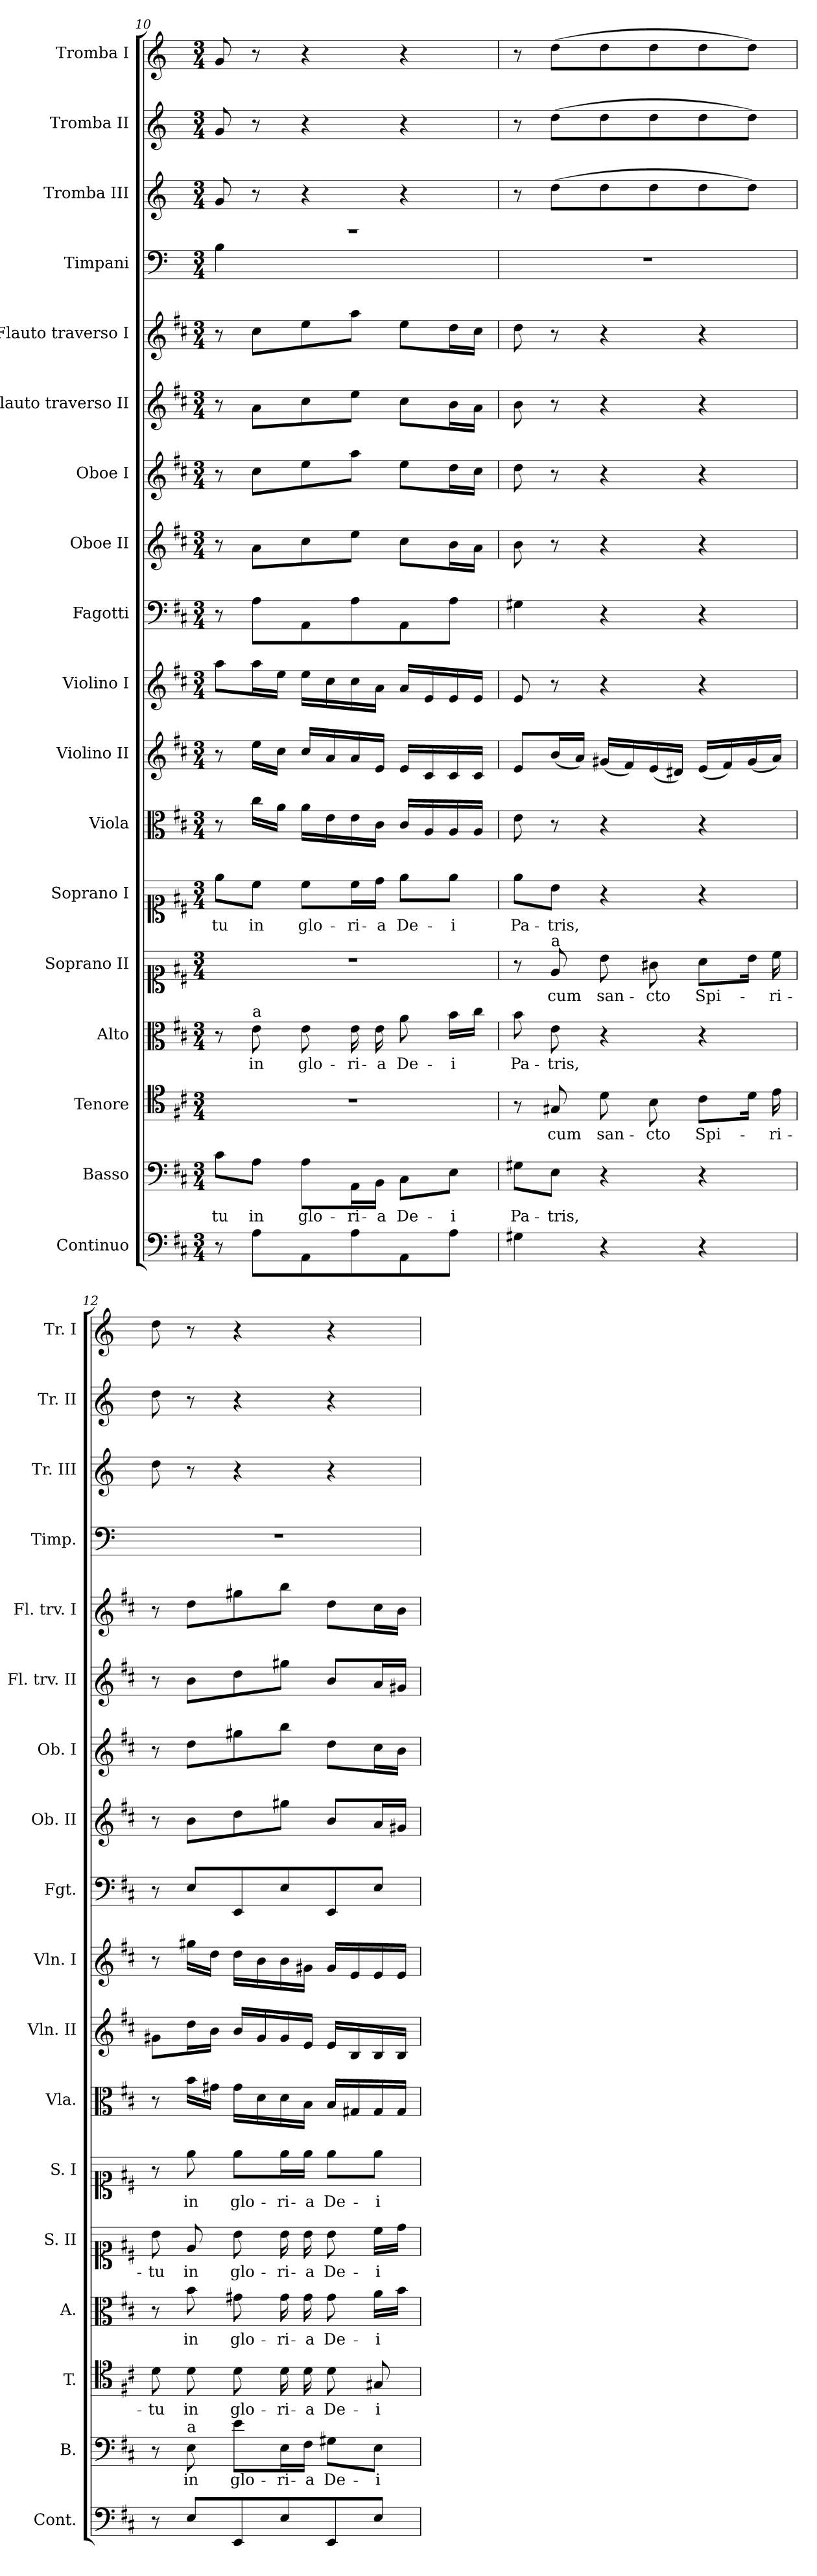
**kern	**kern	**text	**kern	**text	**kern	**text	**kern	**text	**kern	**text	**kern	**kern	**kern	**kern	**kern	**kern	**kern	**kern	**kern	**kern	**kern	**kern
*part18	*part17	*part17	*part16	*part16	*part15	*part15	*part14	*part14	*part13	*part13	*part12	*part11	*part10	*part9	*part8	*part7	*part6	*part5	*part4	*part3	*part2	*part1
*staff18	*staff17	*staff17	*staff16	*staff16	*staff15	*staff15	*staff14	*staff14	*staff13	*staff13	*staff12	*staff11	*staff10	*staff9	*staff8	*staff7	*staff6	*staff5	*staff4	*staff3	*staff2	*staff1
*I"Continuo	*I"Basso	*	*I"Tenore	*	*I"Alto	*	*I"Soprano II	*	*I"Soprano I	*	*I"Viola	*I"Violino II	*I"Violino I	*I"Fagotti	*I"Oboe II	*I"Oboe I	*I"Flauto traverso II	*I"Flauto traverso I	*I"Timpani	*I"Tromba III	*I"Tromba II	*I"Tromba I
*I'Cont.	*I'B.	*	*I'T.	*	*I'A.	*	*I'S. II	*	*I'S. I	*	*I'Vla.	*I'Vln. II	*I'Vln. I	*I'Fgt.	*I'Ob. II	*I'Ob. I	*I'Fl. trv. II	*I'Fl. trv. I	*I'Timp.	*I'Tr. III	*I'Tr. II	*I'Tr. I
*clefF4	*clefF4	*	*clefC4	*	*clefC3	*	*clefC1	*	*clefC1	*	*clefC3	*clefG2	*clefG2	*clefF4	*clefG2	*clefG2	*clefG2	*clefG2	*clefF4	*clefG2	*clefG2	*clefG2
*	*	*	*	*	*	*	*	*	*	*	*	*	*	*	*	*	*	*	*ITrd-1c-2	*ITrd-1c-2	*ITrd-1c-2	*ITrd-1c-2
*k[f#c#]	*k[f#c#]	*	*k[f#c#]	*	*k[f#c#]	*	*k[f#c#]	*	*k[f#c#]	*	*k[f#c#]	*k[f#c#]	*k[f#c#]	*k[f#c#]	*k[f#c#]	*k[f#c#]	*k[f#c#]	*k[f#c#]	*k[f#c#]	*k[f#c#]	*k[f#c#]	*k[f#c#]
*M3/4	*M3/4	*	*M3/4	*	*M3/4	*	*M3/4	*	*M3/4	*	*M3/4	*M3/4	*M3/4	*M3/4	*M3/4	*M3/4	*M3/4	*M3/4	*M3/4	*M3/4	*M3/4	*M3/4
=10	=10	=10	=10	=10	=10	=10	=10	=10	=10	=10	=10	=10	=10	=10	=10	=10	=10	=10	=10	=10	=10	=10
*	*	*	*	*	*	*	*	*	*	*	*	*	*	*	*	*	*	*	*^	*	*	*
8r	8c#\L	-tu	2.r	.	8r	.	2.r	.	8ee\L	-tu	8r	8r	8aa\L	8r	8r	8r	8r	8r	2.r	4c#\	8a/	8a/	8a/
!	!	!	!	!	!LO:TX:a:t=a	!	!	!	!	!	!	!	!	!	!	!	!	!	!	!	!	!	!
8A\L	8A\J	in	.	.	8e\	in	.	.	8cc#\J	in	16cc#\LL	16ee\LL	16aa\L	8A\L	8a\L	8cc#\L	8a\L	8cc#\L	.	.	8r	8r	8r
.	.	.	.	.	.	.	.	.	.	.	16a\JJ	16cc#\JJ	16ee\JJ	.	.	.	.	.	.	.	.	.	.
8AA\	8A\L	glo-	.	.	8e\	glo-	.	.	8cc#\L	glo-	16a\LL	16cc#/LL	16ee\LL	8AA\	8cc#\	8ee\	8cc#\	8ee\	.	2ryy	4r	4r	4r
.	.	.	.	.	.	.	.	.	.	.	16e\	16a/	16cc#\	.	.	.	.	.	.	.	.	.	.
8A\	16AA\L	-ri-	.	.	16e\	-ri-	.	.	16cc#\L	-ri-	16e\	16a/	16cc#\	8A\	8ee\J	8aa\J	8ee\J	8aa\J	.	.	.	.	.
.	16BB\JJ	-a	.	.	16e\	-a	.	.	16dd\JJ	-a	16c#\JJ	16e/JJ	16a\JJ	.	.	.	.	.	.	.	.	.	.
8AA\	8C#\L	De-	.	.	8a\	De-	.	.	8ee\L	De-	16c#/LL	16e/LL	16a/LL	8AA\	8cc#\L	8ee\L	8cc#\L	8ee\L	.	.	4r	4r	4r
.	.	.	.	.	.	.	.	.	.	.	16A/	16c#/	16e/	.	.	.	.	.	.	.	.	.	.
8A\J	8E\J	-i	.	.	16b\LL	-i	.	.	8ee\J	-i	16A/	16c#/	16e/	8A\J	16b\L	16dd\L	16b\L	16dd\L	.	.	.	.	.
.	.	.	.	.	16cc#\JJ	.	.	.	.	.	16A/JJ	16c#/JJ	16e/JJ	.	16a\JJ	16cc#\JJ	16a\JJ	16cc#\JJ	.	.	.	.	.
*	*	*	*	*	*	*	*	*	*	*	*	*	*	*	*	*	*	*	*v	*v	*	*	*
=11	=11	=11	=11	=11	=11	=11	=11	=11	=11	=11	=11	=11	=11	=11	=11	=11	=11	=11	=11	=11	=11	=11
4G#X\	8G#X\L	Pa-	8r	.	8b\	Pa-	8r	.	8ee\L	Pa-	8e\	8e/L	8e/	4G#X\	8b\	8dd\	8b\	8dd\	2.r	8r	8r	8r
!	!	!	!	!	!	!	!LO:TX:a:t=a	!	!	!	!	!	!	!	!	!	!	!	!	!	!	!
.	8E\J	-tris,	8G#X/	cum	8e\	-tris,	8e/	cum	8b\J	-tris,	8r	(16b/L	8r	.	8r	8r	8r	8r	.	(8ee\L	(8ee\L	(8ee\L
.	.	.	.	.	.	.	.	.	.	.	.	16a/JJ)	.	.	.	.	.	.	.	.	.	.
4r	4r	.	8d\	san-	4r	.	8b\	san-	4r	.	4r	(16g#X/LL	4r	4r	4r	4r	4r	4r	.	8ee\	8ee\	8ee\
.	.	.	.	.	.	.	.	.	.	.	.	16f#/)	.	.	.	.	.	.	.	.	.	.
.	.	.	8B\	-cto	.	.	8g#X\	-cto	.	.	.	(16e/	.	.	.	.	.	.	.	8ee\	8ee\	8ee\
.	.	.	.	.	.	.	.	.	.	.	.	16d#X/JJ)	.	.	.	.	.	.	.	.	.	.
4r	4r	.	8c#\L	Spi-	4r	.	8a\L	Spi-	4r	.	4r	(16e/LL	4r	4r	4r	4r	4r	4r	.	8ee\	8ee\	8ee\
.	.	.	.	.	.	.	.	.	.	.	.	16f#/)	.	.	.	.	.	.	.	.	.	.
.	.	.	16d\Jk	.	.	.	16b\Jk	.	.	.	.	(16g#/	.	.	.	.	.	.	.	8ee\J)	8ee\J)	8ee\J)
.	.	.	16e\	-ri-	.	.	16cc#\	-ri-	.	.	.	16a/JJ)	.	.	.	.	.	.	.	.	.	.
=12	=12	=12	=12	=12	=12	=12	=12	=12	=12	=12	=12	=12	=12	=12	=12	=12	=12	=12	=12	=12	=12	=12
8r	8r	.	8d\	-tu	8r	.	8b\	-tu	8r	.	8r	8g#X\L	8r	8r	8r	8r	8r	8r	2.r	8ee\	8ee\	8ee\
!	!LO:TX:a:t=a	!	!	!	!	!	!	!	!	!	!	!	!	!	!	!	!	!	!	!	!	!
8E/L	8E\	in	8d\	in	8b\	in	8e/	in	8ee\	in	16b\LL	16dd\L	16gg#X\LL	8E/L	8b\L	8dd\L	8b\L	8dd\L	.	8r	8r	8r
.	.	.	.	.	.	.	.	.	.	.	16g#X\JJ	16b\JJ	16dd\JJ	.	.	.	.	.	.	.	.	.
8EE/	8e\L	glo-	8d\	glo-	8g#X\	glo-	8b\	glo-	8ee\L	glo-	16g#\LL	16b/LL	16dd\LL	8EE/	8dd\	8gg#X\	8dd\	8gg#X\	.	4r	4r	4r
.	.	.	.	.	.	.	.	.	.	.	16d\	16g#/	16b\	.	.	.	.	.	.	.	.	.
8E/	16E\L	-ri-	16d\	-ri-	16g#\	-ri-	16b\	-ri-	16ee\L	-ri-	16d\	16g#/	16b\	8E/	8gg#X\J	8bb\J	8gg#X\J	8bb\J	.	.	.	.
.	16F#\JJ	-a	16d\	-a	16g#\	-a	16b\	-a	16ee\JJ	-a	16B\JJ	16e/JJ	16g#X\JJ	.	.	.	.	.	.	.	.	.
8EE/	8G#X\L	De-	8d\	De-	8g#\	De-	8b\	De-	8ee\L	De-	16B/LL	16e/LL	16g#/LL	8EE/	8b/L	8dd\L	8b/L	8dd\L	.	4r	4r	4r
.	.	.	.	.	.	.	.	.	.	.	16G#X/	16B/	16e/	.	.	.	.	.	.	.	.	.
8E/J	8E\J	-i	8G#X/	-i	16a\LL	-i	16cc#\LL	-i	8ee\J	-i	16G#/	16B/	16e/	8E/J	16a/L	16cc#\L	16a/L	16cc#\L	.	.	.	.
.	.	.	.	.	16b\JJ	.	16dd\JJ	.	.	.	16G#/JJ	16B/JJ	16e/JJ	.	16g#X/JJ	16b\JJ	16g#X/JJ	16b\JJ	.	.	.	.
=	=	=	=	=	=	=	=	=	=	=	=	=	=	=	=	=	=	=	=	=	=	=
*-	*-	*-	*-	*-	*-	*-	*-	*-	*-	*-	*-	*-	*-	*-	*-	*-	*-	*-	*-	*-	*-	*-
